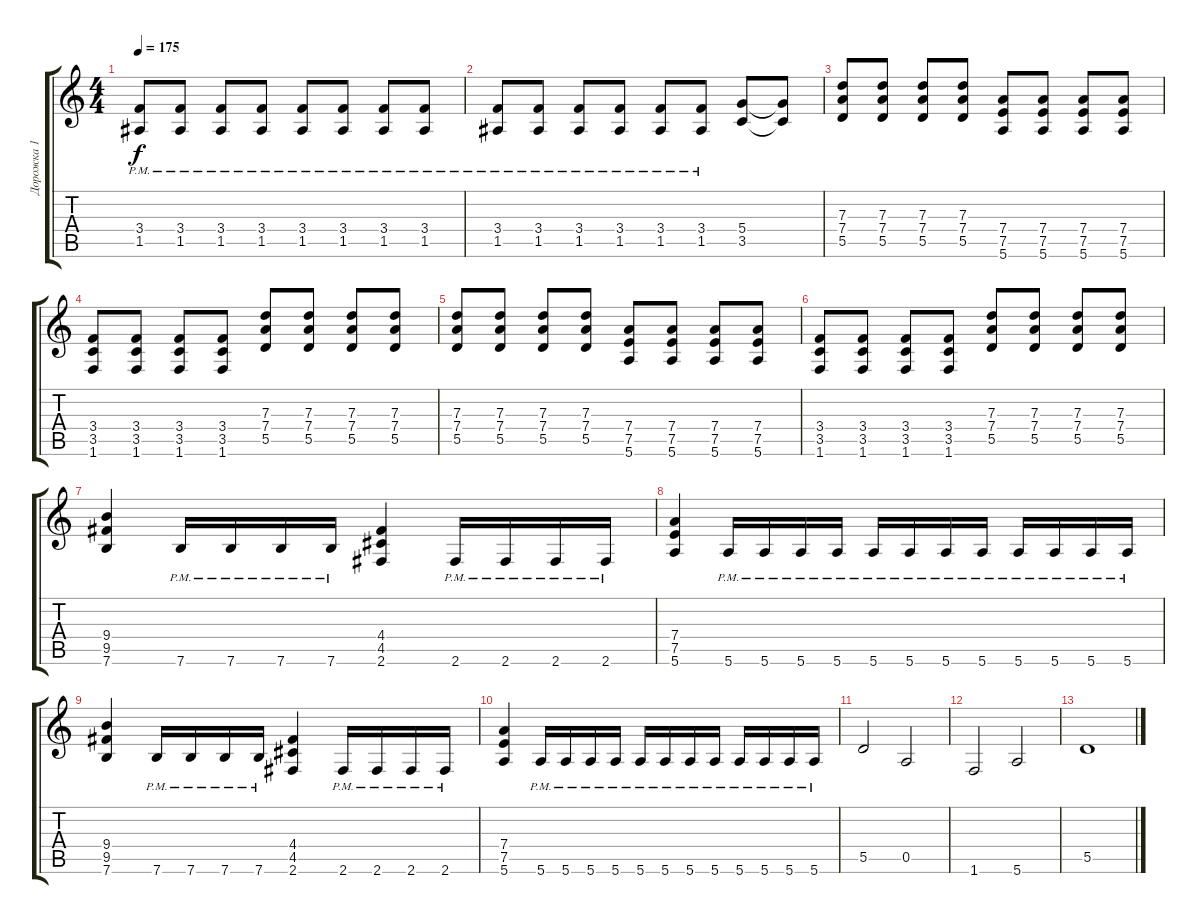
\track ("Дорожка 1" "Дорожка 1") {instrument overdrivenguitar}
\staff {score tabs}
\tuning (E4 B3 G3 D3 A2 E2) {hide}
\ts (4 4)
\tempo 175
\clef g2
\ks c
(3.4{pm} 1.5{pm}).8{dy f} (3.4{pm} 1.5{pm}).8 (3.4{pm} 1.5{pm}).8 (3.4{pm} 1.5{pm}).8 (3.4{pm} 1.5{pm}).8 (3.4{pm} 1.5{pm}).8 (3.4{pm} 1.5{pm}).8 (3.4{pm} 1.5{pm}).8 |
(3.4{pm} 1.5{pm}).8 (3.4{pm} 1.5{pm}).8 (3.4{pm} 1.5{pm}).8 (3.4{pm} 1.5{pm}).8 (3.4{pm} 1.5{pm}).8 (3.4{pm} 1.5{pm}).8 (5.4 3.5).8 (5.4{t} 3.5{t}).8 |
(7.3 7.4 5.5).8 (7.3 7.4 5.5).8 (7.3 7.4 5.5).8 (7.3 7.4 5.5).8 (7.4 7.5 5.6).8 (7.4 7.5 5.6).8 (7.4 7.5 5.6).8 (7.4 7.5 5.6).8 |
(3.4 3.5 1.6).8 (3.4 3.5 1.6).8 (3.4 3.5 1.6).8 (3.4 3.5 1.6).8 (7.3 7.4 5.5).8 (7.3 7.4 5.5).8 (7.3 7.4 5.5).8 (7.3 7.4 5.5).8 |
(7.3 7.4 5.5).8 (7.3 7.4 5.5).8 (7.3 7.4 5.5).8 (7.3 7.4 5.5).8 (7.4 7.5 5.6).8 (7.4 7.5 5.6).8 (7.4 7.5 5.6).8 (7.4 7.5 5.6).8 |
(3.4 3.5 1.6).8 (3.4 3.5 1.6).8 (3.4 3.5 1.6).8 (3.4 3.5 1.6).8 (7.3 7.4 5.5).8 (7.3 7.4 5.5).8 (7.3 7.4 5.5).8 (7.3 7.4 5.5).8 |
(9.4 9.5 7.6).4 7.6{pm}.16 7.6{pm}.16 7.6{pm}.16 7.6{pm}.16 (4.4 4.5 2.6).4 2.6{pm}.16 2.6{pm}.16 2.6{pm}.16 2.6{pm}.16 |
(7.4 7.5 5.6).4 5.6{pm}.16 5.6{pm}.16 5.6{pm}.16 5.6{pm}.16 5.6{pm}.16 5.6{pm}.16 5.6{pm}.16 5.6{pm}.16 5.6{pm}.16 5.6{pm}.16 5.6{pm}.16 5.6{pm}.16 |
(9.4 9.5 7.6).4 7.6{pm}.16 7.6{pm}.16 7.6{pm}.16 7.6{pm}.16 (4.4 4.5 2.6).4 2.6{pm}.16 2.6{pm}.16 2.6{pm}.16 2.6{pm}.16 |
(7.4 7.5 5.6).4 5.6{pm}.16 5.6{pm}.16 5.6{pm}.16 5.6{pm}.16 5.6{pm}.16 5.6{pm}.16 5.6{pm}.16 5.6{pm}.16 5.6{pm}.16 5.6{pm}.16 5.6{pm}.16 5.6{pm}.16 |
5.5.2 0.5.2 |
1.6.2 5.6.2 |
5.5.1
